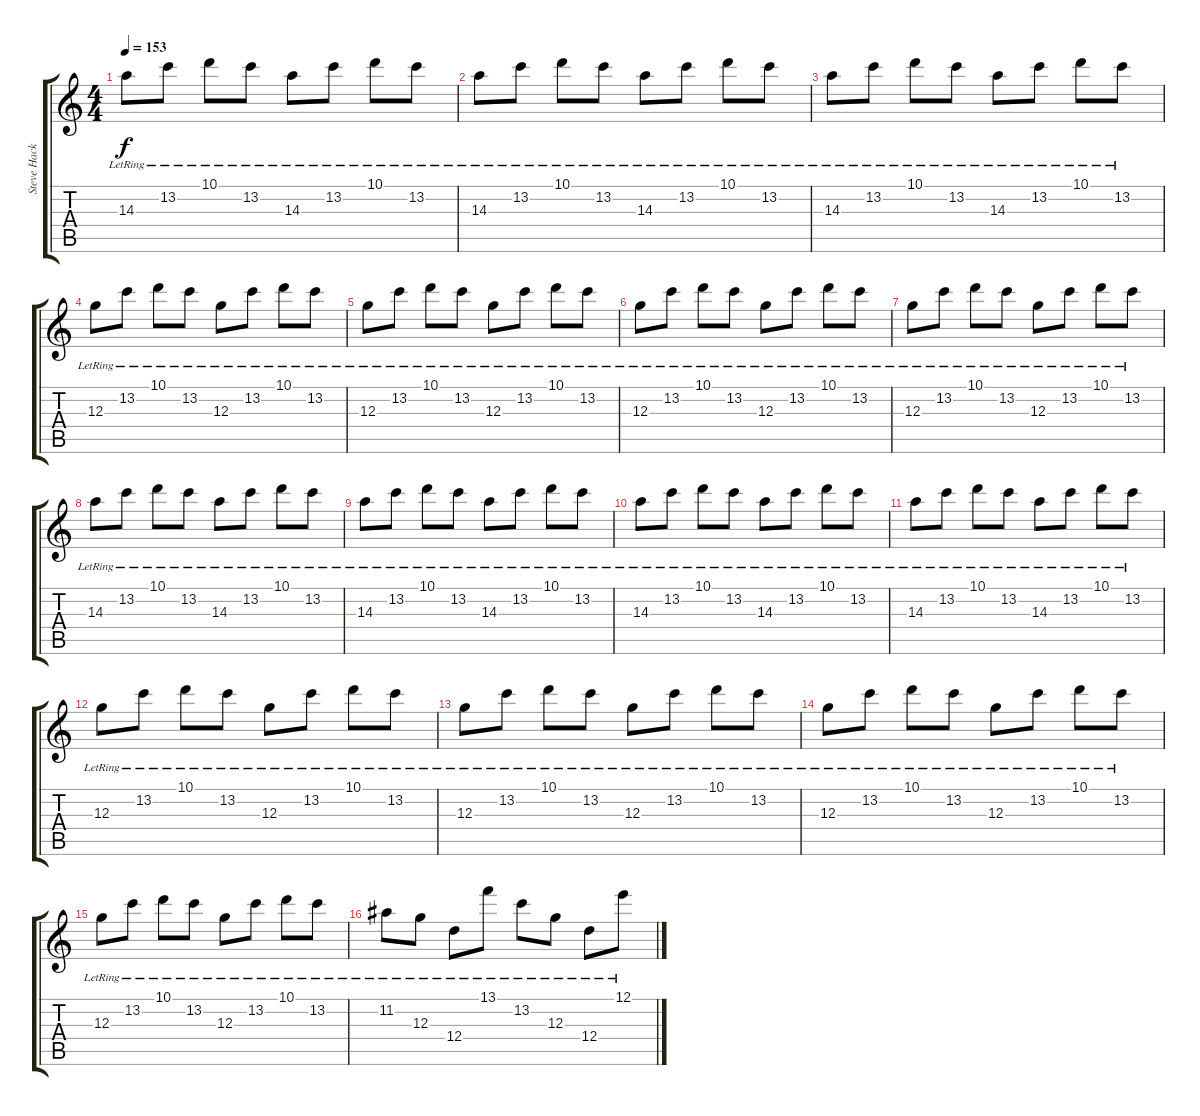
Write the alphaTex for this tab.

\track ("Steve Hackett (electric guitar rhythm)" "Steve Hack") {instrument electricguitarjazz}
\staff {score tabs}
\tuning (E4 B3 G3 D3 A2 E2) {hide}
\ts (4 4)
\tempo 153
\clef g2
\ks c
14.3{lr}.8{dy f} 13.2{lr}.8 10.1{lr}.8 13.2{lr}.8 14.3{lr}.8 13.2{lr}.8 10.1{lr}.8 13.2{lr}.8 |
14.3{lr}.8 13.2{lr}.8 10.1{lr}.8 13.2{lr}.8 14.3{lr}.8 13.2{lr}.8 10.1{lr}.8 13.2{lr}.8 |
14.3{lr}.8 13.2{lr}.8 10.1{lr}.8 13.2{lr}.8 14.3{lr}.8 13.2{lr}.8 10.1{lr}.8 13.2{lr}.8 |
12.3{lr}.8 13.2{lr}.8 10.1{lr}.8 13.2{lr}.8 12.3{lr}.8 13.2{lr}.8 10.1{lr}.8 13.2{lr}.8 |
12.3{lr}.8 13.2{lr}.8 10.1{lr}.8 13.2{lr}.8 12.3{lr}.8 13.2{lr}.8 10.1{lr}.8 13.2{lr}.8 |
12.3{lr}.8 13.2{lr}.8 10.1{lr}.8 13.2{lr}.8 12.3{lr}.8 13.2{lr}.8 10.1{lr}.8 13.2{lr}.8 |
12.3{lr}.8 13.2{lr}.8 10.1{lr}.8 13.2{lr}.8 12.3{lr}.8 13.2{lr}.8 10.1{lr}.8 13.2{lr}.8 |
14.3{lr}.8 13.2{lr}.8 10.1{lr}.8 13.2{lr}.8 14.3{lr}.8 13.2{lr}.8 10.1{lr}.8 13.2{lr}.8 |
14.3{lr}.8 13.2{lr}.8 10.1{lr}.8 13.2{lr}.8 14.3{lr}.8 13.2{lr}.8 10.1{lr}.8 13.2{lr}.8 |
14.3{lr}.8 13.2{lr}.8 10.1{lr}.8 13.2{lr}.8 14.3{lr}.8 13.2{lr}.8 10.1{lr}.8 13.2{lr}.8 |
14.3{lr}.8 13.2{lr}.8 10.1{lr}.8 13.2{lr}.8 14.3{lr}.8 13.2{lr}.8 10.1{lr}.8 13.2{lr}.8 |
12.3{lr}.8 13.2{lr}.8 10.1{lr}.8 13.2{lr}.8 12.3{lr}.8 13.2{lr}.8 10.1{lr}.8 13.2{lr}.8 |
12.3{lr}.8 13.2{lr}.8 10.1{lr}.8 13.2{lr}.8 12.3{lr}.8 13.2{lr}.8 10.1{lr}.8 13.2{lr}.8 |
12.3{lr}.8 13.2{lr}.8 10.1{lr}.8 13.2{lr}.8 12.3{lr}.8 13.2{lr}.8 10.1{lr}.8 13.2{lr}.8 |
12.3{lr}.8 13.2{lr}.8 10.1{lr}.8 13.2{lr}.8 12.3{lr}.8 13.2{lr}.8 10.1{lr}.8 13.2{lr}.8 |
11.2{lr}.8 12.3{lr}.8 12.4{lr}.8 13.1{lr}.8 13.2{lr}.8 12.3{lr}.8 12.4{lr}.8 12.1{lr}.8
